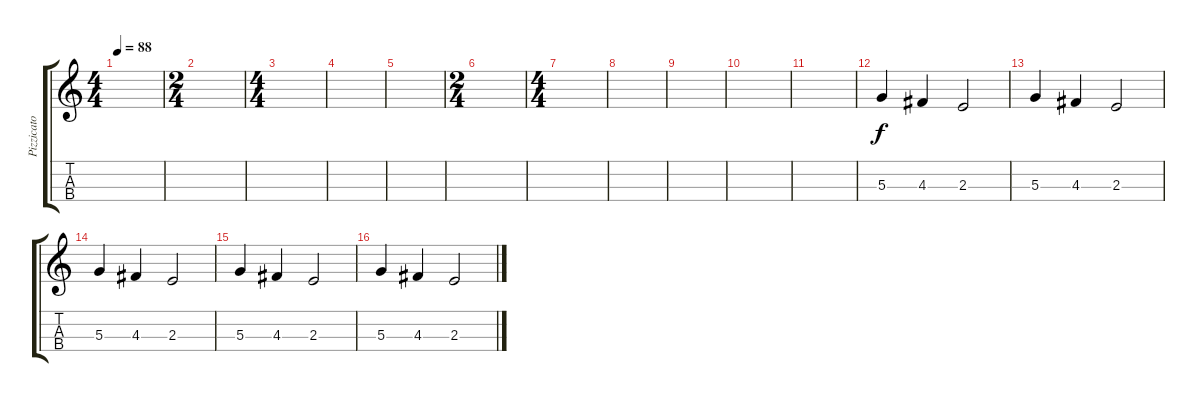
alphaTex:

\track ("Pizzicato" "Pizzicato") {instrument pizzicatostrings}
\staff {score tabs}
\tuning (E5 A4 D4 G3) {hide}
\ts (4 4)
\tempo 88
\clef g2
\ks c
|
\ts (2 4)
|
\ts (4 4)
|
|
|
\ts (2 4)
|
\ts (4 4)
|
|
|
|
|
5.3.4 4.3.4 2.3.2 |
5.3.4 4.3.4 2.3.2 |
5.3.4 4.3.4 2.3.2 |
5.3.4 4.3.4 2.3.2 |
5.3.4 4.3.4 2.3.2
